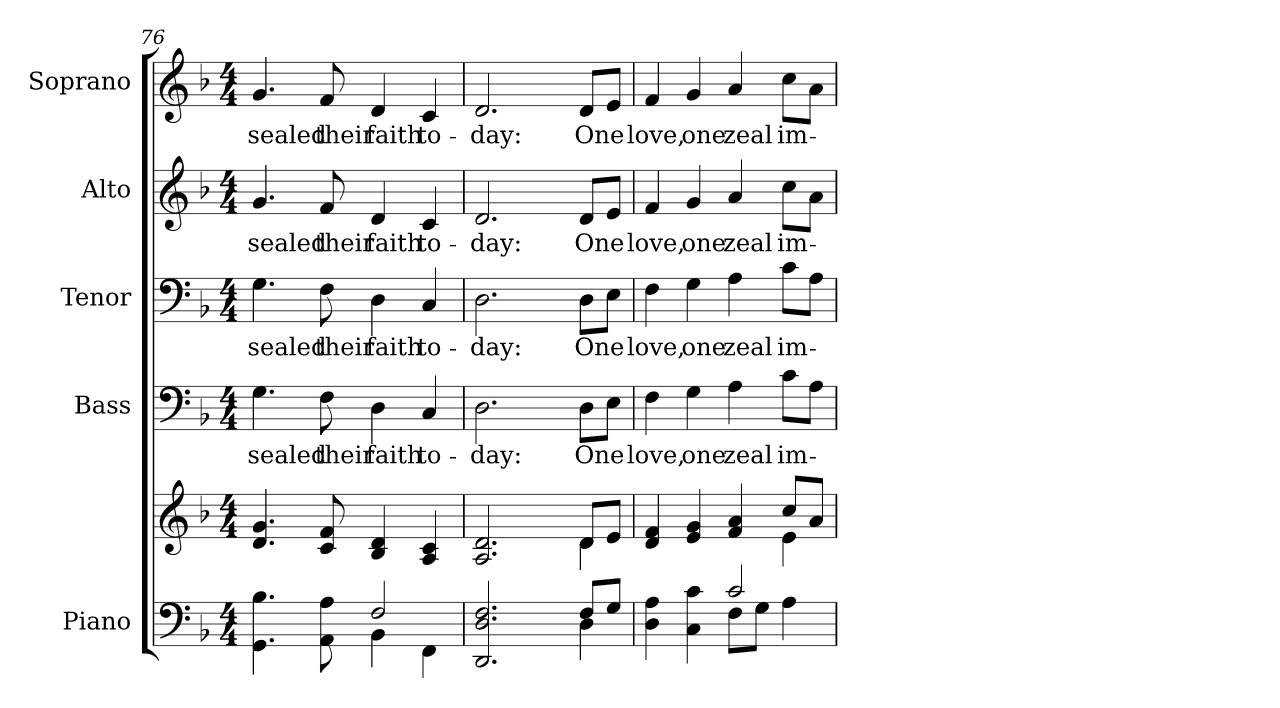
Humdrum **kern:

**kern	**kern	**kern	**text	**kern	**text	**kern	**text	**kern	**text
*part5	*part5	*part4	*part4	*part3	*part3	*part2	*part2	*part1	*part1
*staff6	*staff5	*staff4	*staff4	*staff3	*staff3	*staff2	*staff2	*staff1	*staff1
*I"Piano	*	*I"Bass	*	*I"Tenor	*	*I"Alto	*	*I"Soprano	*
*I'Pno.	*	*I'B.	*	*I'T.	*	*I'A.	*	*I'S.	*
!!LO:PB:g=z
*clefF4	*clefG2	*clefF4	*	*clefF4	*	*clefG2	*	*clefG2	*
*k[b-]	*k[b-]	*k[b-]	*	*k[b-]	*	*k[b-]	*	*k[b-]	*
*F:	*F:	*F:	*	*F:	*	*F:	*	*F:	*
*M4/4	*M4/4	*M4/4	*	*M4/4	*	*M4/4	*	*M4/4	*
=76	=76	=76	=76	=76	=76	=76	=76	=76	=76
*^	*	*	*	*	*	*	*	*	*
!	!	!	!	!LO:LY:b:color=#000000	!	!	!	!	!	!
!	!	!	!	!	!	!LO:LY:b:color=#000000	!	!	!	!
!	!	!	!	!	!	!	!	!LO:LY:b:color=#000000	!	!
!	!	!	!	!	!	!	!	!	!	!LO:LY:b:color=#000000
4.GGi\ 4.B-i	2ryy	4.di/ 4.gi	4.Gi\	sealed	4.Gi\	sealed	4.gi/	sealed	4.gi/	sealed
!	!	!	!	!LO:LY:b:color=#000000	!	!	!	!	!	!
!	!	!	!	!	!	!LO:LY:b:color=#000000	!	!	!	!
!	!	!	!	!	!	!	!	!LO:LY:b:color=#000000	!	!
!	!	!	!	!	!	!	!	!	!	!LO:LY:b:color=#000000
8AAi\ 8Ai	.	8ci/ 8fi	8Fi\	their	8Fi\	their	8fi/	their	8fi/	their
!	!	!	!	!LO:LY:b:color=#000000	!	!	!	!	!	!
!	!	!	!	!	!	!LO:LY:b:color=#000000	!	!	!	!
!	!	!	!	!	!	!	!	!LO:LY:b:color=#000000	!	!
!	!	!	!	!	!	!	!	!	!	!LO:LY:b:color=#000000
2Fi/	4BB-i\	4B-i/ 4di	4Di\	faith	4Di\	faith	4di/	faith	4di/	faith
!	!	!	!	!LO:LY:b:color=#000000	!	!	!	!	!	!
!	!	!	!	!	!	!LO:LY:b:color=#000000	!	!	!	!
!	!	!	!	!	!	!	!	!LO:LY:b:color=#000000	!	!
!	!	!	!	!	!	!	!	!	!	!LO:LY:b:color=#000000
.	4FFi\	4Ai/ 4ci	4Ci/	to-	4Ci/	to-	4ci/	to-	4ci/	to-
=77	=77	=77	=77	=77	=77	=77	=77	=77	=77	=77
*	*	*^	*	*	*	*	*	*	*	*
!	!	!	!	!	!LO:LY:b:color=#000000	!	!	!	!	!	!
!	!	!	!	!	!	!	!LO:LY:b:color=#000000	!	!	!	!
!	!	!	!	!	!	!	!	!	!LO:LY:b:color=#000000	!	!
!	!	!	!	!	!	!	!	!	!	!	!LO:LY:b:color=#000000
2.DDi/ 2.Di 2.Fi	2ryy	2.Ai/ 2.di	2ryy	2.Di\	-day:	2.Di\	-day:	2.di/	-day:	2.di/	-day:
.	4ryy	.	4ryy	.	.	.	.	.	.	.	.
!	!	!	!	!	!LO:LY:b:color=#000000	!	!	!	!	!	!
!	!	!	!	!	!	!	!LO:LY:b:color=#000000	!	!	!	!
!	!	!	!	!	!	!	!	!	!LO:LY:b:color=#000000	!	!
!	!	!	!	!	!	!	!	!	!	!	!LO:LY:b:color=#000000
8Fi/L	4Di\	8di/L	4di\	8Di\L	One	8Di\L	One	8di/L	One	8di/L	One
8Gi/J	.	8ei/J	.	8Ei\J	.	8Ei\J	.	8ei/J	.	8ei/J	.
!!LO:PB:g=z
=78	=78	=78	=78	=78	=78	=78	=78	=78	=78	=78	=78
!	!	!	!	!	!LO:LY:b:color=#000000	!	!	!	!	!	!
!	!	!	!	!	!	!	!LO:LY:b:color=#000000	!	!	!	!
!	!	!	!	!	!	!	!	!	!LO:LY:b:color=#000000	!	!
!	!	!	!	!	!	!	!	!	!	!	!LO:LY:b:color=#000000
4Di\ 4Ai	2ryy	4di/ 4fi	2ryy	4Fi\	love,	4Fi\	love,	4fi/	love,	4fi/	love,
!	!	!	!	!	!LO:LY:b:color=#000000	!	!	!	!	!	!
!	!	!	!	!	!	!	!LO:LY:b:color=#000000	!	!	!	!
!	!	!	!	!	!	!	!	!	!LO:LY:b:color=#000000	!	!
!	!	!	!	!	!	!	!	!	!	!	!LO:LY:b:color=#000000
4Ci\ 4ci	.	4ei/ 4gi	.	4Gi\	one	4Gi\	one	4gi/	one	4gi/	one
!	!	!	!	!	!LO:LY:b:color=#000000	!	!	!	!	!	!
!	!	!	!	!	!	!	!LO:LY:b:color=#000000	!	!	!	!
!	!	!	!	!	!	!	!	!	!LO:LY:b:color=#000000	!	!
!	!	!	!	!	!	!	!	!	!	!	!LO:LY:b:color=#000000
2ci/	8Fi\L	4fi/ 4ai	4ryy	4Ai\	zeal	4Ai\	zeal	4ai/	zeal	4ai/	zeal
.	8Gi\J	.	.	.	.	.	.	.	.	.	.
!	!	!	!	!	!LO:LY:b:color=#000000	!	!	!	!	!	!
!	!	!	!	!	!	!	!LO:LY:b:color=#000000	!	!	!	!
!	!	!	!	!	!	!	!	!	!LO:LY:b:color=#000000	!	!
!	!	!	!	!	!	!	!	!	!	!	!LO:LY:b:color=#000000
.	4Ai\	8cci/L	4ei\	8ci\L	im-	8ci\L	im-	8cci\L	im-	8cci\L	im-
.	.	8ai/J	.	8Ai\J	.	8Ai\J	.	8ai\J	.	8ai\J	.
*v	*v	*	*	*	*	*	*	*	*	*	*
*	*v	*v	*	*	*	*	*	*	*	*
=	=	=	=	=	=	=	=	=	=
*-	*-	*-	*-	*-	*-	*-	*-	*-	*-
